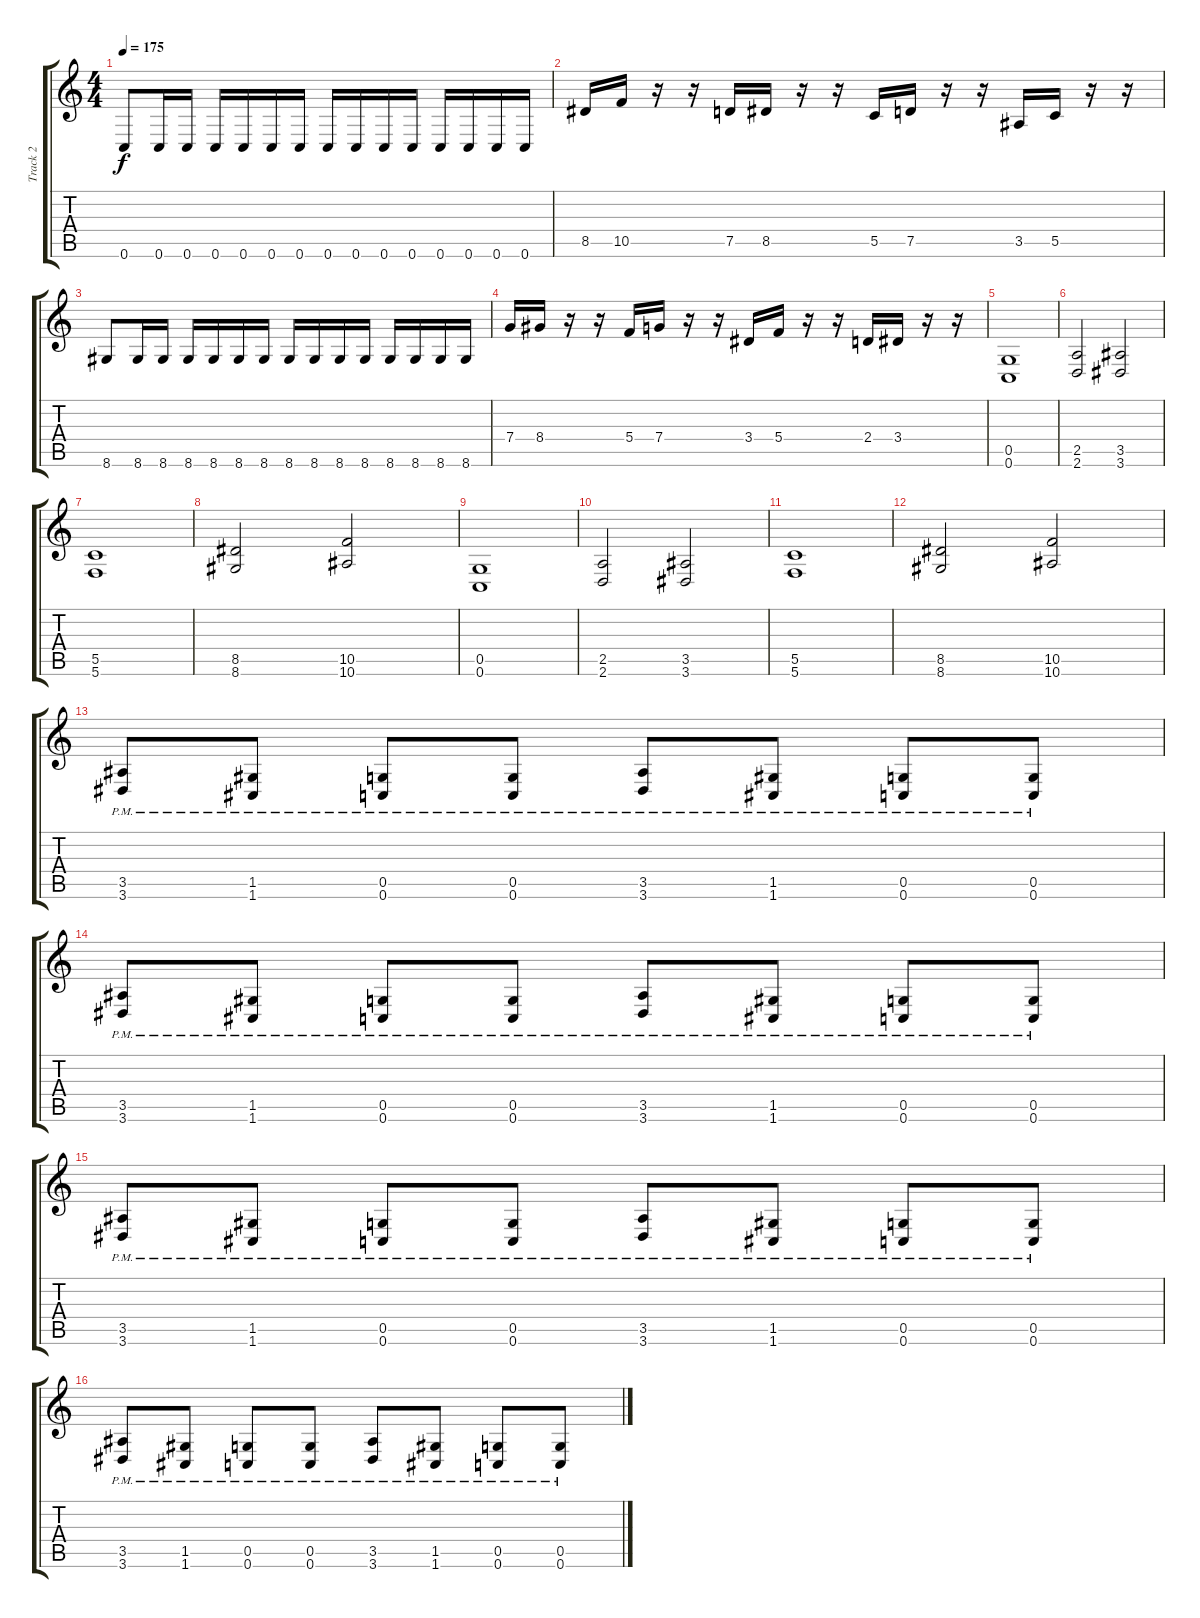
\track ("Track 2" "Track 2") {instrument distortionguitar}
\staff {score tabs}
\tuning (D4 A3 F3 C3 G2 C2) {hide}
\ts (4 4)
\tempo 175
\clef g2
\ks c
0.6.8{dy f} 0.6.16 0.6.16 0.6.16 0.6.16 0.6.16 0.6.16 0.6.16 0.6.16 0.6.16 0.6.16 0.6.16 0.6.16 0.6.16 0.6.16 |
8.5.16 10.5.16 r.16 r.16 7.5.16 8.5.16 r.16 r.16 5.5.16 7.5.16 r.16 r.16 3.5.16 5.5.16 r.16 r.16 |
8.6.8 8.6.16 8.6.16 8.6.16 8.6.16 8.6.16 8.6.16 8.6.16 8.6.16 8.6.16 8.6.16 8.6.16 8.6.16 8.6.16 8.6.16 |
7.4.16 8.4.16 r.16 r.16 5.4.16 7.4.16 r.16 r.16 3.4.16 5.4.16 r.16 r.16 2.4.16 3.4.16 r.16 r.16 |
(0.5 0.6).1 |
(2.5 2.6).2 (3.5 3.6).2 |
(5.5 5.6).1 |
(8.5 8.6).2 (10.5 10.6).2 |
(0.5 0.6).1 |
(2.5 2.6).2 (3.5 3.6).2 |
(5.5 5.6).1 |
(8.5 8.6).2 (10.5 10.6).2 |
(3.5{pm} 3.6{pm}).8 (1.5{pm} 1.6{pm}).8 (0.5{pm} 0.6{pm}).8 (0.5{pm} 0.6{pm}).8 (3.5{pm} 3.6{pm}).8 (1.5{pm} 1.6{pm}).8 (0.5{pm} 0.6{pm}).8 (0.5{pm} 0.6{pm}).8 |
(3.5{pm} 3.6{pm}).8 (1.5{pm} 1.6{pm}).8 (0.5{pm} 0.6{pm}).8 (0.5{pm} 0.6{pm}).8 (3.5{pm} 3.6{pm}).8 (1.5{pm} 1.6{pm}).8 (0.5{pm} 0.6{pm}).8 (0.5{pm} 0.6{pm}).8 |
(3.5{pm} 3.6{pm}).8 (1.5{pm} 1.6{pm}).8 (0.5{pm} 0.6{pm}).8 (0.5{pm} 0.6{pm}).8 (3.5{pm} 3.6{pm}).8 (1.5{pm} 1.6{pm}).8 (0.5{pm} 0.6{pm}).8 (0.5{pm} 0.6{pm}).8 |
(3.5{pm} 3.6{pm}).8 (1.5{pm} 1.6{pm}).8 (0.5{pm} 0.6{pm}).8 (0.5{pm} 0.6{pm}).8 (3.5{pm} 3.6{pm}).8 (1.5{pm} 1.6{pm}).8 (0.5{pm} 0.6{pm}).8 (0.5{pm} 0.6{pm}).8
